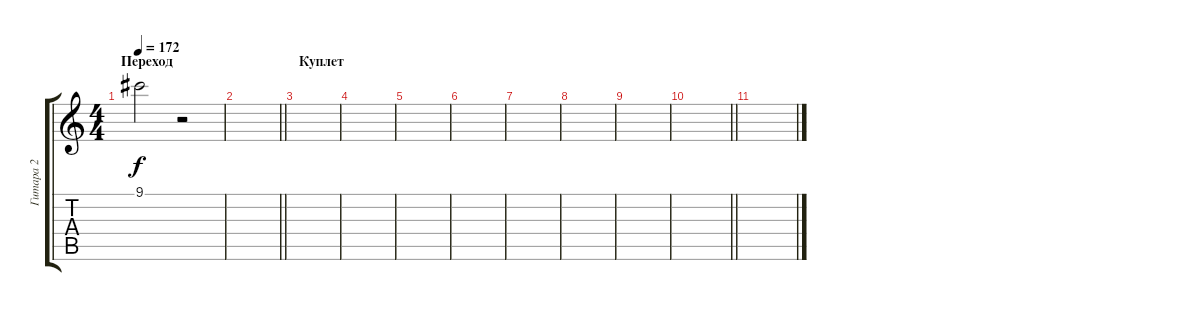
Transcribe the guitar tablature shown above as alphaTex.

\track ("Гитара 2" "Гитара 2") {instrument overdrivenguitar}
\staff {score tabs}
\tuning (E4 B3 G3 D3 A2 D2) {hide}
\ts (4 4)
\section ("" "Переход")
\tempo 172
\clef g2
\ks c
9.1{t}.2{dy f} r.2 |
\barLineRight lightlight
|
\section ("" "Куплет")
|
|
|
|
|
|
|
\barLineRight lightlight
|
\section ("" "")
